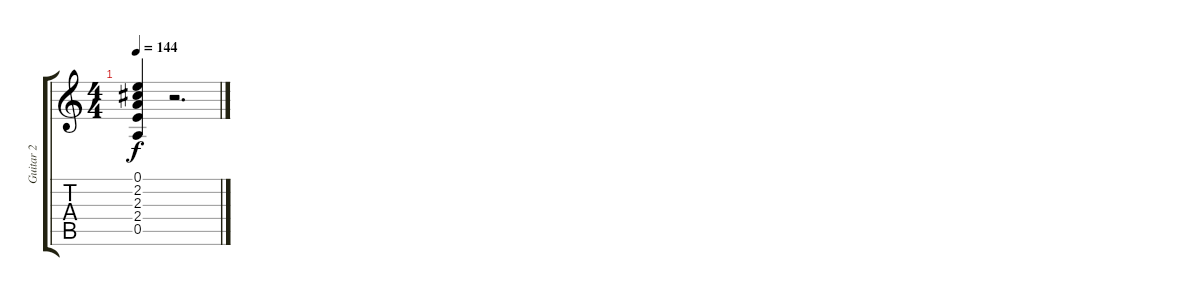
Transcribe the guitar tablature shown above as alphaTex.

\track ("Guitar 2" "Guitar 2") {instrument electricguitarjazz}
\staff {score tabs}
\tuning (E4 B3 G3 D3 A2 E2) {hide}
\ts (4 4)
\tempo 144
\clef g2
\ks c
(0.1 2.2 2.3 2.4 0.5).4{dy f} r.2{d}
